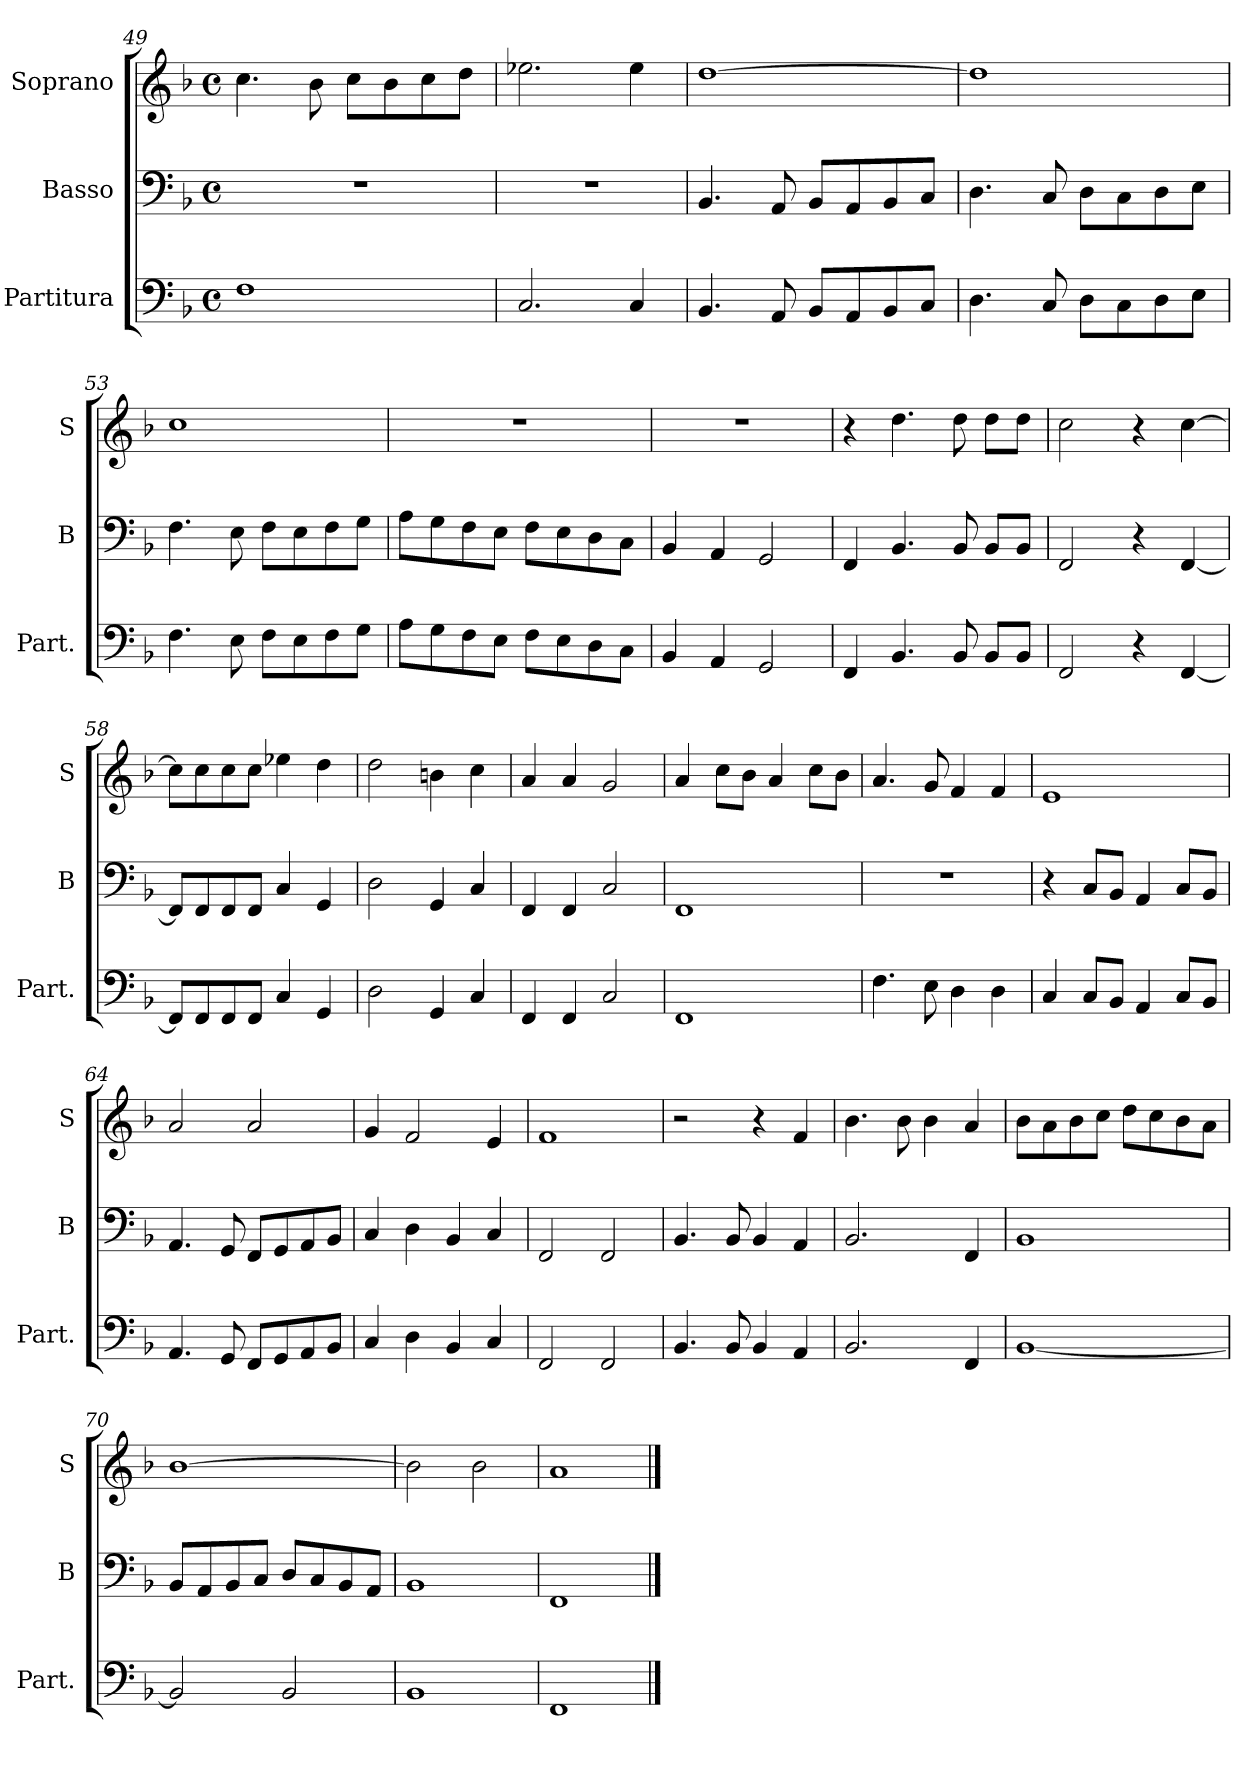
**kern	**kern	**kern
*part3	*part2	*part1
*staff3	*staff2	*staff1
*I"Partitura	*I"Basso	*I"Soprano
*I'Part.	*I'B	*I'S
*clefF4	*clefF4	*clefG2
*k[b-]	*k[b-]	*k[b-]
*F:	*F:	*F:
*M4/4	*M4/4	*M4/4
*met(c)	*met(c)	*met(c)
=49	=49	=49
1F	1r	4.cc\
.	.	8b-\
.	.	8cc\L
.	.	8b-\
.	.	8cc\
.	.	8dd\J
=50	=50	=50
2.C/	1r	2.ee-X\
4C/	.	4ee-\
=51	=51	=51
4.BB-/	4.BB-/	[1dd
8AA/	8AA/	.
8BB-/L	8BB-/L	.
8AA/	8AA/	.
8BB-/	8BB-/	.
8C/J	8C/J	.
=52	=52	=52
4.D\	4.D\	1dd]
8C/	8C/	.
8D\L	8D\L	.
8C\	8C\	.
8D\	8D\	.
8E\J	8E\J	.
=53	=53	=53
4.F\	4.F\	1cc
8E\	8E\	.
8F\L	8F\L	.
8E\	8E\	.
8F\	8F\	.
8G\J	8G\J	.
=54	=54	=54
8A\L	8A\L	1r
8G\	8G\	.
8F\	8F\	.
8E\J	8E\J	.
8F\L	8F\L	.
8E\	8E\	.
8D\	8D\	.
8C\J	8C\J	.
=55	=55	=55
4BB-/	4BB-/	1r
4AA/	4AA/	.
2GG/	2GG/	.
=56	=56	=56
4FF/	4FF/	4r
4.BB-/	4.BB-/	4.dd\
8BB-/	8BB-/	8dd\
8BB-/L	8BB-/L	8dd\L
8BB-/J	8BB-/J	8dd\J
=57	=57	=57
2FF/	2FF/	2cc\
4r	4r	4r
[4FF/	[4FF/	[4cc\
=58	=58	=58
8FF/L]	8FF/L]	8cc\L]
8FF/	8FF/	8cc\
8FF/	8FF/	8cc\
8FF/J	8FF/J	8cc\J
4C/	4C/	4ee-X\
4GG/	4GG/	4dd\
=59	=59	=59
2D\	2D\	2dd\
4GG/	4GG/	4bn\
4C/	4C/	4cc\
=60	=60	=60
4FF/	4FF/	4a/
4FF/	4FF/	4a/
2C/	2C/	2g/
=61	=61	=61
1FF	1FF	4a/
.	.	8cc\L
.	.	8b-\J
.	.	4a/
.	.	8cc\L
.	.	8b-\J
=62	=62	=62
4.F\	1r	4.a/
8E\	.	8g/
4D\	.	4f/
4D\	.	4f/
=63	=63	=63
4C/	4r	1e
8C/L	8C/L	.
8BB-/J	8BB-/J	.
4AA/	4AA/	.
8C/L	8C/L	.
8BB-/J	8BB-/J	.
=64	=64	=64
4.AA/	4.AA/	2a/
8GG/	8GG/	.
8FF/L	8FF/L	2a/
8GG/	8GG/	.
8AA/	8AA/	.
8BB-/J	8BB-/J	.
=65	=65	=65
4C/	4C/	4g/
4D\	4D\	2f/
4BB-/	4BB-/	.
4C/	4C/	4e/
=66	=66	=66
2FF/	2FF/	1f
2FF/	2FF/	.
=67	=67	=67
4.BB-/	4.BB-/	2r
8BB-/	8BB-/	.
4BB-/	4BB-/	4r
4AA>/	4AA/	4f/
=68	=68	=68
2.BB-/	2.BB-/	4.b-\
.	.	8b-\
.	.	4b-\
4FF/	4FF/	4a/
=69	=69	=69
[1BB-	1BB-	8b-\L
.	.	8a\
.	.	8b-\
.	.	8cc\J
.	.	8dd\L
.	.	8cc\
.	.	8b-\
.	.	8a\J
=70	=70	=70
2BB-/]	8BB-/L	[1b-
.	8AA/	.
.	8BB-/	.
.	8C/J	.
2BB-/	8D/L	.
.	8C/	.
.	8BB-/	.
.	8AA/J	.
=71	=71	=71
1BB-	1BB-	2b-\]
.	.	2b-\
=72	=72	=72
1FF	1FF	1a
==	==	==
*-	*-	*-
